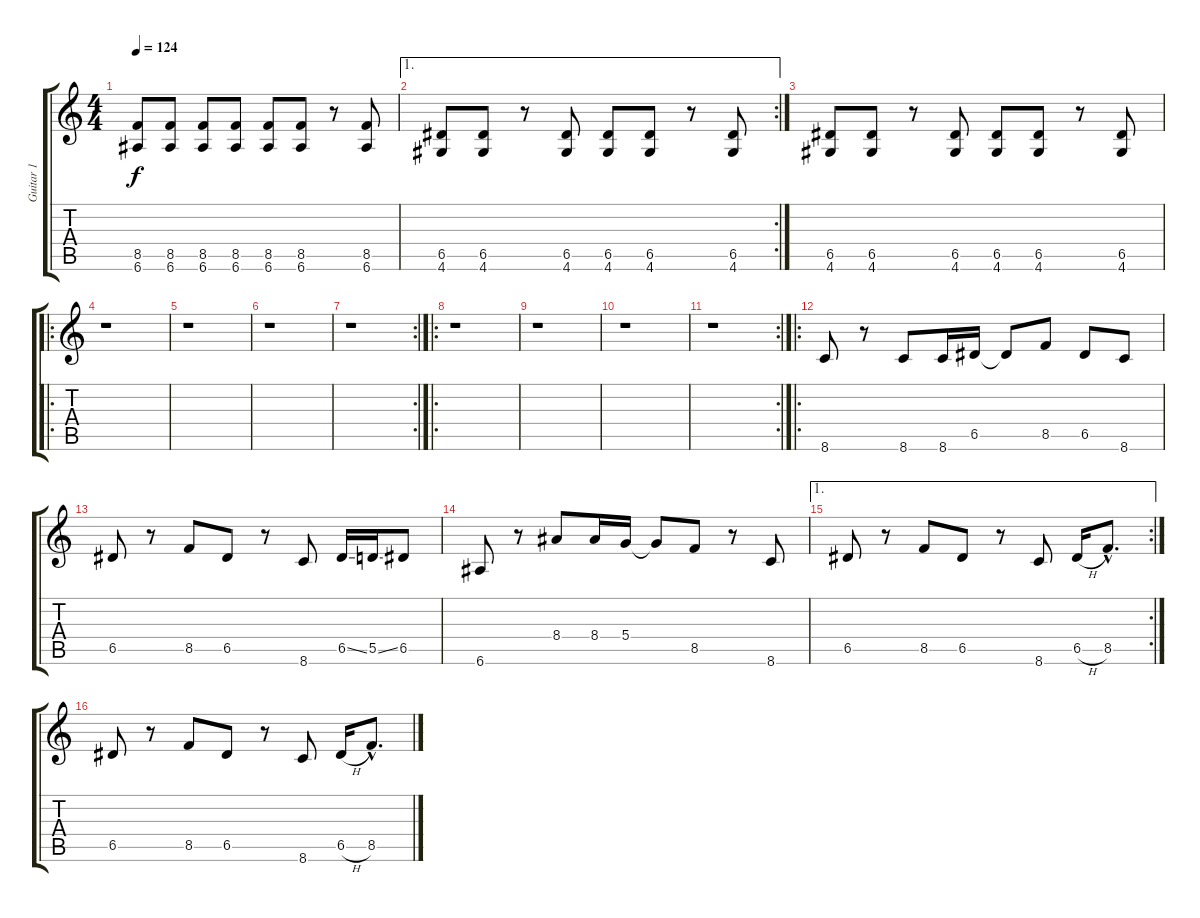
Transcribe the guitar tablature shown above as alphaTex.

\track ("Guitar 1" "Guitar 1") {instrument electricguitarjazz}
\staff {score tabs}
\tuning (E4 B3 G3 D3 A2 E2) {hide}
\ts (4 4)
\tempo 124
\clef g2
\ks c
(8.5 6.6).8{dy f} (8.5 6.6).8 (8.5 6.6).8 (8.5 6.6).8 (8.5 6.6).8 (8.5 6.6).8 r.8 (8.5 6.6).8 |
\ae 1
\rc 2
(6.5 4.6).8 (6.5 4.6).8 r.8 (6.5 4.6).8 (6.5 4.6).8 (6.5 4.6).8 r.8 (6.5 4.6).8 |
(6.5 4.6).8 (6.5 4.6).8 r.8 (6.5 4.6).8 (6.5 4.6).8 (6.5 4.6).8 r.8 (6.5 4.6).8 |
\ro
r.1 |
r.1 |
r.1 |
\rc 2
r.1 |
\ro
r.1 |
r.1 |
r.1 |
\rc 2
r.1 |
\ro
8.6.8 r.8 8.6.8 8.6.16 6.5.16 6.5{t}.8 8.5.8 6.5.8 8.6.8 |
6.5.8 r.8 8.5.8 6.5.8 r.8 8.6.8 6.5{ss}.16 5.5{ss}.16 6.5.8 |
6.6.8 r.8 8.4.8 8.4.16 5.4.16 5.4{t}.8 8.5.8 r.8 8.6.8 |
\ae 1
\rc 2
6.5.8 r.8 8.5.8 6.5.8 r.8 8.6.8 6.5{h}.16 8.5{hac}.8{d} |
6.5.8 r.8 8.5.8 6.5.8 r.8 8.6.8 6.5{h}.16 8.5{hac}.8{d}
